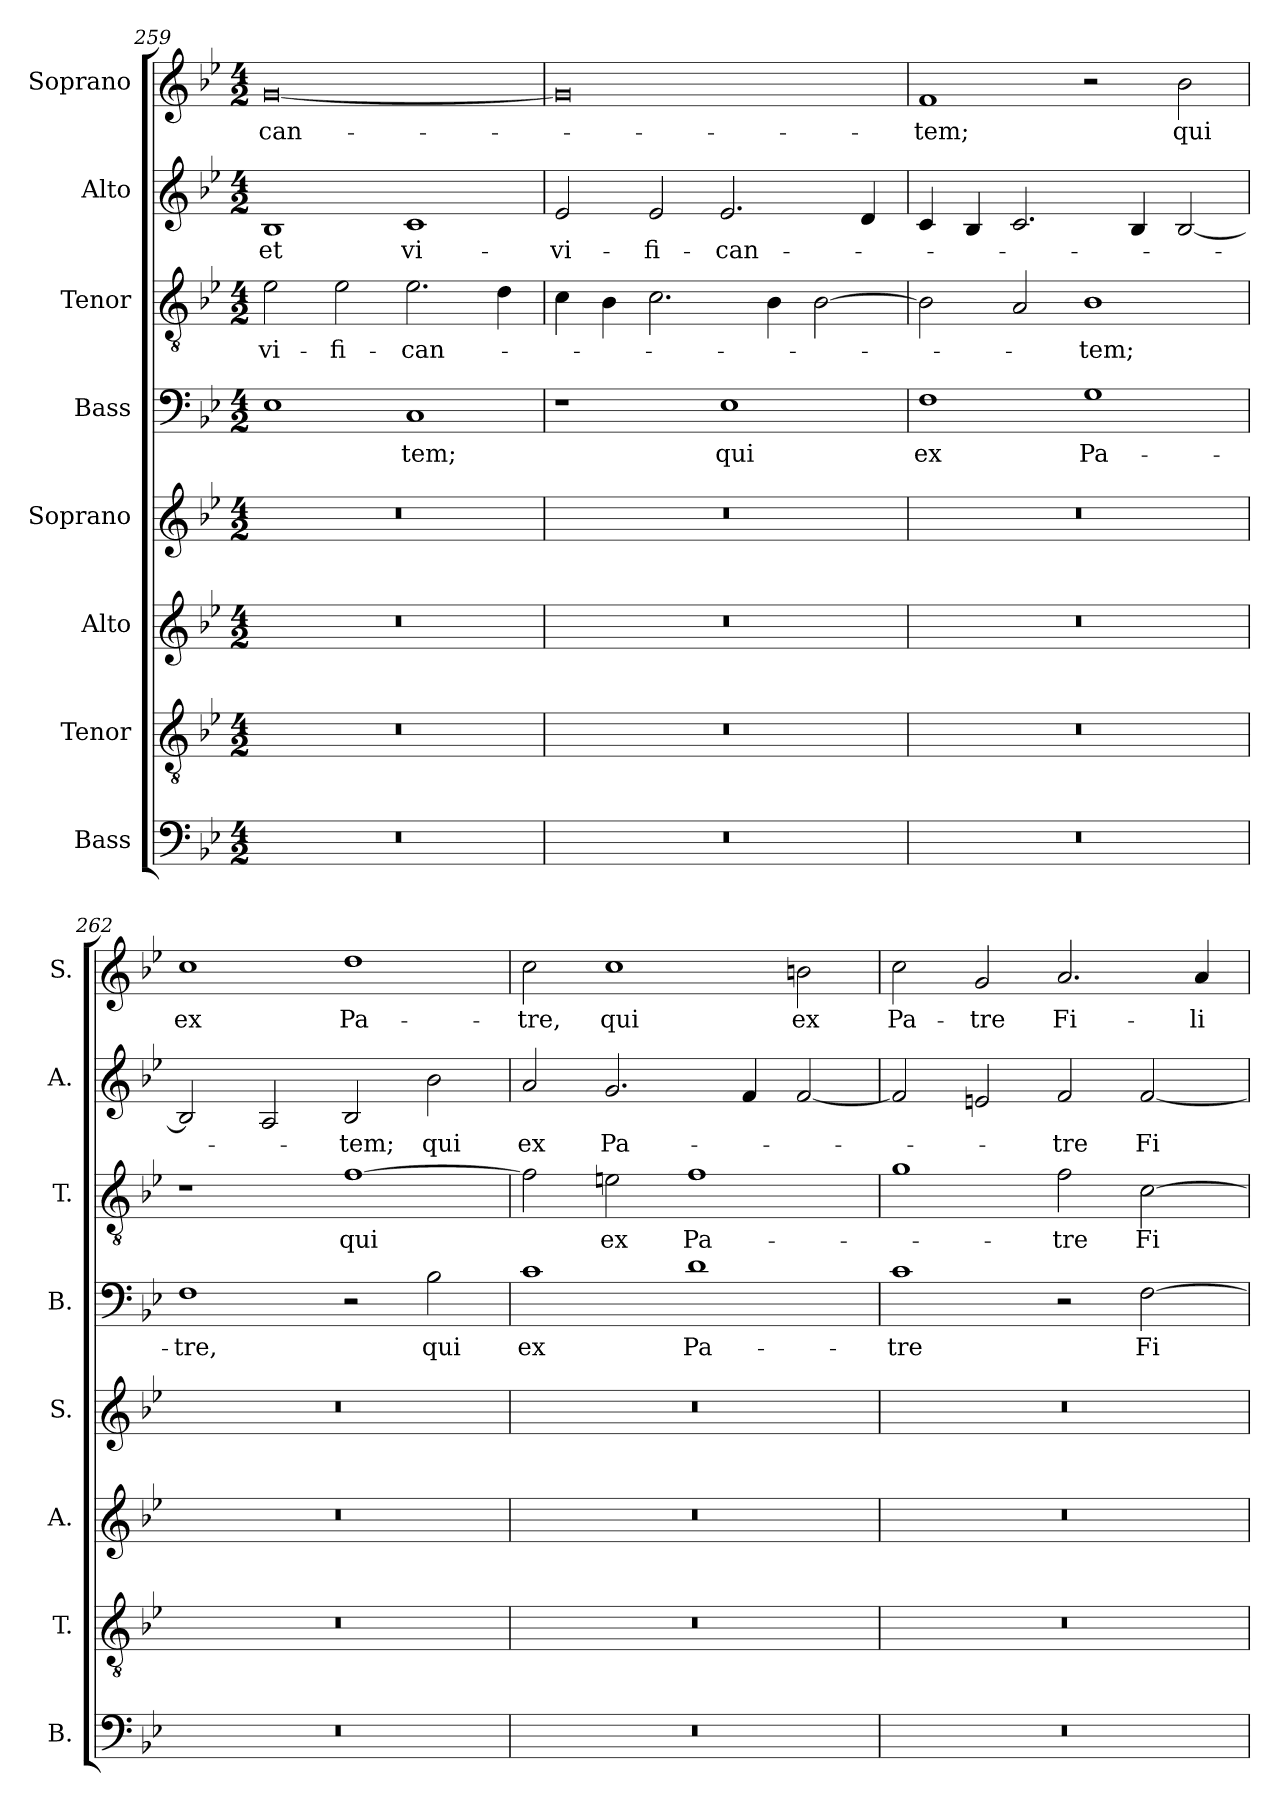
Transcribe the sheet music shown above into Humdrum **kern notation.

**kern	**kern	**kern	**kern	**kern	**text	**kern	**text	**kern	**text	**kern	**text
*part8	*part7	*part6	*part5	*part4	*part4	*part3	*part3	*part2	*part2	*part1	*part1
*staff8	*staff7	*staff6	*staff5	*staff4	*staff4	*staff3	*staff3	*staff2	*staff2	*staff1	*staff1
*I"Bass	*I"Tenor	*I"Alto	*I"Soprano	*I"Bass	*	*I"Tenor	*	*I"Alto	*	*I"Soprano	*
*I'B.	*I'T.	*I'A.	*I'S.	*I'B.	*	*I'T.	*	*I'A.	*	*I'S.	*
*clefF4	*clefGv2	*clefG2	*clefG2	*clefF4	*	*clefGv2	*	*clefG2	*	*clefG2	*
*	*ITrd7c12	*	*	*	*	*ITrd7c12	*	*	*	*	*
*k[b-e-]	*k[b-e-]	*k[b-e-]	*k[b-e-]	*k[b-e-]	*	*k[b-e-]	*	*k[b-e-]	*	*k[b-e-]	*
*B-:	*B-:	*B-:	*B-:	*B-:	*	*B-:	*	*B-:	*	*B-:	*
*M4/2	*M4/2	*M4/2	*M4/2	*M4/2	*	*M4/2	*	*M4/2	*	*M4/2	*
=259	=259	=259	=259	=259	=259	=259	=259	=259	=259	=259	=259
!LO:N:vis=1	!LO:N:vis=1	!LO:N:vis=1	!LO:N:vis=1	!	!	!	!	!	!	!	!
!	!	!	!	!	!	!	!LO:LY:b:color=#000000	!	!	!	!
!	!	!	!	!	!	!	!	!	!LO:LY:b:color=#000000	!	!
!	!	!	!	!	!	!	!	!	!	!	!LO:LY:b:color=#000000
0r	0r	0r	0r	1E-i	.	2E-i\	-vi-	1B-i	et	[0gi	-can-
!	!	!	!	!	!	!	!LO:LY:b:color=#000000	!	!	!	!
.	.	.	.	.	.	2E-i\	-fi-	.	.	.	.
!	!	!	!	!	!LO:LY:b:color=#000000	!	!	!	!	!	!
!	!	!	!	!	!	!	!LO:LY:b:color=#000000	!	!	!	!
!	!	!	!	!	!	!	!	!	!LO:LY:b:color=#000000	!	!
.	.	.	.	1Ci	-tem;	2.E-i\	-can-	1ci	vi-	.	.
.	.	.	.	.	.	4Di\	.	.	.	.	.
!!LO:PB:g=z
=260	=260	=260	=260	=260	=260	=260	=260	=260	=260	=260	=260
!LO:N:vis=1	!LO:N:vis=1	!LO:N:vis=1	!LO:N:vis=1	!	!	!	!	!	!	!	!
!	!	!	!	!	!	!	!	!	!LO:LY:b:color=#000000	!	!
0r	0r	0r	0r	1r	.	4Ci\	.	2e-i/	-vi-	0gi]	.
.	.	.	.	.	.	4BB-i\	.	.	.	.	.
!	!	!	!	!	!	!	!	!	!LO:LY:b:color=#000000	!	!
.	.	.	.	.	.	2.Ci\	.	2e-i/	-fi-	.	.
!	!	!	!	!	!LO:LY:b:color=#000000	!	!	!	!	!	!
!	!	!	!	!	!	!	!	!	!LO:LY:b:color=#000000	!	!
.	.	.	.	1E-i	qui	.	.	2.e-i/	-can-	.	.
.	.	.	.	.	.	4BB-i\	.	.	.	.	.
.	.	.	.	.	.	[2BB-i\	.	.	.	.	.
.	.	.	.	.	.	.	.	4di/	.	.	.
=261	=261	=261	=261	=261	=261	=261	=261	=261	=261	=261	=261
!LO:N:vis=1	!LO:N:vis=1	!LO:N:vis=1	!LO:N:vis=1	!	!	!	!	!	!	!	!
!	!	!	!	!	!LO:LY:b:color=#000000	!	!	!	!	!	!
!	!	!	!	!	!	!	!	!	!	!	!LO:LY:b:color=#000000
0r	0r	0r	0r	1Fi	ex	2BB-i\]	.	4ci/	.	1fi	-tem;
.	.	.	.	.	.	.	.	4B-i/	.	.	.
.	.	.	.	.	.	2AAi/	.	2.ci/	.	.	.
!	!	!	!	!	!LO:LY:b:color=#000000	!	!	!	!	!	!
!	!	!	!	!	!	!	!LO:LY:b:color=#000000	!	!	!	!
.	.	.	.	1Gi	Pa-	1BB-i	-tem;	.	.	2r	.
.	.	.	.	.	.	.	.	4B-i/	.	.	.
!	!	!	!	!	!	!	!	!	!	!	!LO:LY:b:color=#000000
.	.	.	.	.	.	.	.	[2B-i/	.	2b-i\	qui
=262	=262	=262	=262	=262	=262	=262	=262	=262	=262	=262	=262
!LO:N:vis=1	!LO:N:vis=1	!LO:N:vis=1	!LO:N:vis=1	!	!	!	!	!	!	!	!
!	!	!	!	!	!LO:LY:b:color=#000000	!	!	!	!	!	!
!	!	!	!	!	!	!	!	!	!	!	!LO:LY:b:color=#000000
0r	0r	0r	0r	1Fi	-tre,	1r	.	2B-i/]	.	1cci	ex
.	.	.	.	.	.	.	.	2Ai/	.	.	.
!	!	!	!	!	!	!	!LO:LY:b:color=#000000	!	!	!	!
!	!	!	!	!	!	!	!	!	!LO:LY:b:color=#000000	!	!
!	!	!	!	!	!	!	!	!	!	!	!LO:LY:b:color=#000000
.	.	.	.	2r	.	[1Fi	qui	2B-i/	-tem;	1ddi	Pa-
!	!	!	!	!	!LO:LY:b:color=#000000	!	!	!	!	!	!
!	!	!	!	!	!	!	!	!	!LO:LY:b:color=#000000	!	!
.	.	.	.	2B-i\	qui	.	.	2b-i\	qui	.	.
=263	=263	=263	=263	=263	=263	=263	=263	=263	=263	=263	=263
!LO:N:vis=1	!LO:N:vis=1	!LO:N:vis=1	!LO:N:vis=1	!	!	!	!	!	!	!	!
!	!	!	!	!	!LO:LY:b:color=#000000	!	!	!	!	!	!
!	!	!	!	!	!	!	!	!	!LO:LY:b:color=#000000	!	!
!	!	!	!	!	!	!	!	!	!	!	!LO:LY:b:color=#000000
0r	0r	0r	0r	1ci	ex	2Fi\]	.	2ai/	ex	2cci\	-tre,
!	!	!	!	!	!	!	!LO:LY:b:color=#000000	!	!	!	!
!	!	!	!	!	!	!	!	!	!LO:LY:b:color=#000000	!	!
!	!	!	!	!	!	!	!	!	!	!	!LO:LY:b:color=#000000
.	.	.	.	.	.	2Eni\	ex	2.gi/	Pa-	1cci	qui
!	!	!	!	!	!LO:LY:b:color=#000000	!	!	!	!	!	!
!	!	!	!	!	!	!	!LO:LY:b:color=#000000	!	!	!	!
.	.	.	.	1di	Pa-	1Fi	Pa-	.	.	.	.
.	.	.	.	.	.	.	.	4fi/	.	.	.
!	!	!	!	!	!	!	!	!	!	!	!LO:LY:b:color=#000000
.	.	.	.	.	.	.	.	[2fi/	.	2bni\	ex
=264	=264	=264	=264	=264	=264	=264	=264	=264	=264	=264	=264
!LO:N:vis=1	!LO:N:vis=1	!LO:N:vis=1	!LO:N:vis=1	!	!	!	!	!	!	!	!
!	!	!	!	!	!LO:LY:b:color=#000000	!	!	!	!	!	!
!	!	!	!	!	!	!	!	!	!	!	!LO:LY:b:color=#000000
0r	0r	0r	0r	1ci	-tre	1Gi	.	2fi/]	.	2cci\	Pa-
!	!	!	!	!	!	!	!	!	!	!	!LO:LY:b:color=#000000
.	.	.	.	.	.	.	.	2eni/	.	2gi/	-tre
!	!	!	!	!	!	!	!LO:LY:b:color=#000000	!	!	!	!
!	!	!	!	!	!	!	!	!	!LO:LY:b:color=#000000	!	!
!	!	!	!	!	!	!	!	!	!	!	!LO:LY:b:color=#000000
.	.	.	.	2r	.	2Fi\	-tre	2fi/	-tre	2.ai/	Fi-
!	!	!	!	!	!LO:LY:b:color=#000000	!	!	!	!	!	!
!	!	!	!	!	!	!	!LO:LY:b:color=#000000	!	!	!	!
!	!	!	!	!	!	!	!	!	!LO:LY:b:color=#000000	!	!
.	.	.	.	[2Fi\	Fi-	[2Ci\	Fi-	[2fi/	Fi-	.	.
!	!	!	!	!	!	!	!	!	!	!	!LO:LY:b:color=#000000
.	.	.	.	.	.	.	.	.	.	4ai/	-li-
=	=	=	=	=	=	=	=	=	=	=	=
*-	*-	*-	*-	*-	*-	*-	*-	*-	*-	*-	*-
